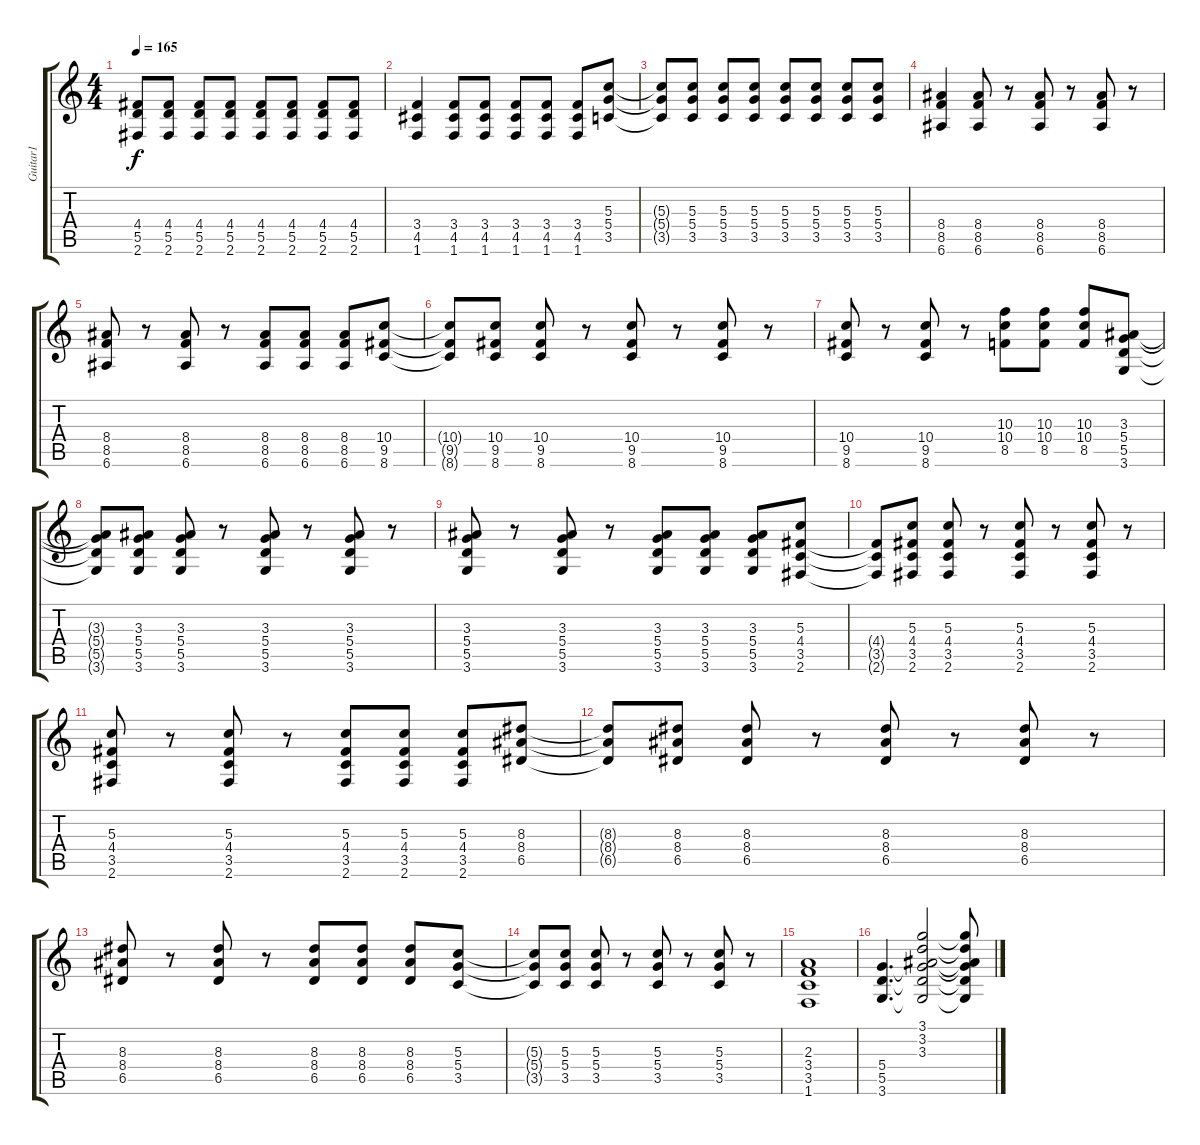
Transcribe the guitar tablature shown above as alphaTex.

\track ("Guitar1" "Guitar1") {instrument distortionguitar}
\staff {score tabs}
\tuning (E4 B3 G3 D3 A2 E2) {hide}
\ts (4 4)
\tempo 165
\clef g2
\ks c
(4.4{t} 5.5{t} 2.6{t}).8{dy f} (4.4 5.5 2.6).8 (4.4 5.5 2.6).8 (4.4 5.5 2.6).8 (4.4 5.5 2.6).8 (4.4 5.5 2.6).8 (4.4 5.5 2.6).8 (4.4 5.5 2.6).8 |
(3.4 4.5 1.6).4 (3.4 4.5 1.6).8 (3.4 4.5 1.6).8 (3.4 4.5 1.6).8 (3.4 4.5 1.6).8 (3.4 4.5 1.6).8 (5.3 5.4 3.5).8 |
(5.3{t} 5.4{t} 3.5{t}).8 (5.3 5.4 3.5).8 (5.3 5.4 3.5).8 (5.3 5.4 3.5).8 (5.3 5.4 3.5).8 (5.3 5.4 3.5).8 (5.3 5.4 3.5).8 (5.3 5.4 3.5).8 |
(8.4 8.5 6.6).4 (8.4 8.5 6.6).8 r.8 (8.4 8.5 6.6).8 r.8 (8.4 8.5 6.6).8 r.8 |
(8.4 8.5 6.6).8 r.8 (8.4 8.5 6.6).8 r.8 (8.4 8.5 6.6).8 (8.4 8.5 6.6).8 (8.4 8.5 6.6).8 (10.4 9.5 8.6).8 |
(10.4{t} 9.5{t} 8.6{t}).8 (10.4 9.5 8.6).8 (10.4 9.5 8.6).8 r.8 (10.4 9.5 8.6).8 r.8 (10.4 9.5 8.6).8 r.8 |
(10.4 9.5 8.6).8 r.8 (10.4 9.5 8.6).8 r.8 (10.3 10.4 8.5).8 (10.3 10.4 8.5).8 (10.3 10.4 8.5).8 (3.3 5.4 5.5 3.6).8 |
(3.3{t} 5.4{t} 5.5{t} 3.6{t}).8 (3.3 5.4 5.5 3.6).8 (3.3 5.4 5.5 3.6).8 r.8 (3.3 5.4 5.5 3.6).8 r.8 (3.3 5.4 5.5 3.6).8 r.8 |
(3.3 5.4 5.5 3.6).8 r.8 (3.3 5.4 5.5 3.6).8 r.8 (3.3 5.4 5.5 3.6).8 (3.3 5.4 5.5 3.6).8 (3.3 5.4 5.5 3.6).8 (5.3 4.4 3.5 2.6).8 |
(4.4{t} 3.5{t} 2.6{t}).8 (5.3 4.4 3.5 2.6).8 (5.3 4.4 3.5 2.6).8 r.8 (5.3 4.4 3.5 2.6).8 r.8 (5.3 4.4 3.5 2.6).8 r.8 |
(5.3 4.4 3.5 2.6).8 r.8 (5.3 4.4 3.5 2.6).8 r.8 (5.3 4.4 3.5 2.6).8 (5.3 4.4 3.5 2.6).8 (5.3 4.4 3.5 2.6).8 (8.3 8.4 6.5).8 |
(8.3{t} 8.4{t} 6.5{t}).8 (8.3 8.4 6.5).8 (8.3 8.4 6.5).8 r.8 (8.3 8.4 6.5).8 r.8 (8.3 8.4 6.5).8 r.8 |
(8.3 8.4 6.5).8 r.8 (8.3 8.4 6.5).8 r.8 (8.3 8.4 6.5).8 (8.3 8.4 6.5).8 (8.3 8.4 6.5).8 (5.3 5.4 3.5).8 |
(5.3{t} 5.4{t} 3.5{t}).8 (5.3 5.4 3.5).8 (5.3 5.4 3.5).8 r.8 (5.3 5.4 3.5).8 r.8 (5.3 5.4 3.5).8 r.8 |
(2.3 3.4 3.5 1.6).1 |
(5.4 5.5 3.6).4{d} (3.1 3.2 3.3 5.4{t} 5.5{t} 3.6{t}).2 (3.1{t} 3.2{t} 3.3{t} 5.4{t} 5.5{t} 3.6{t}).8
